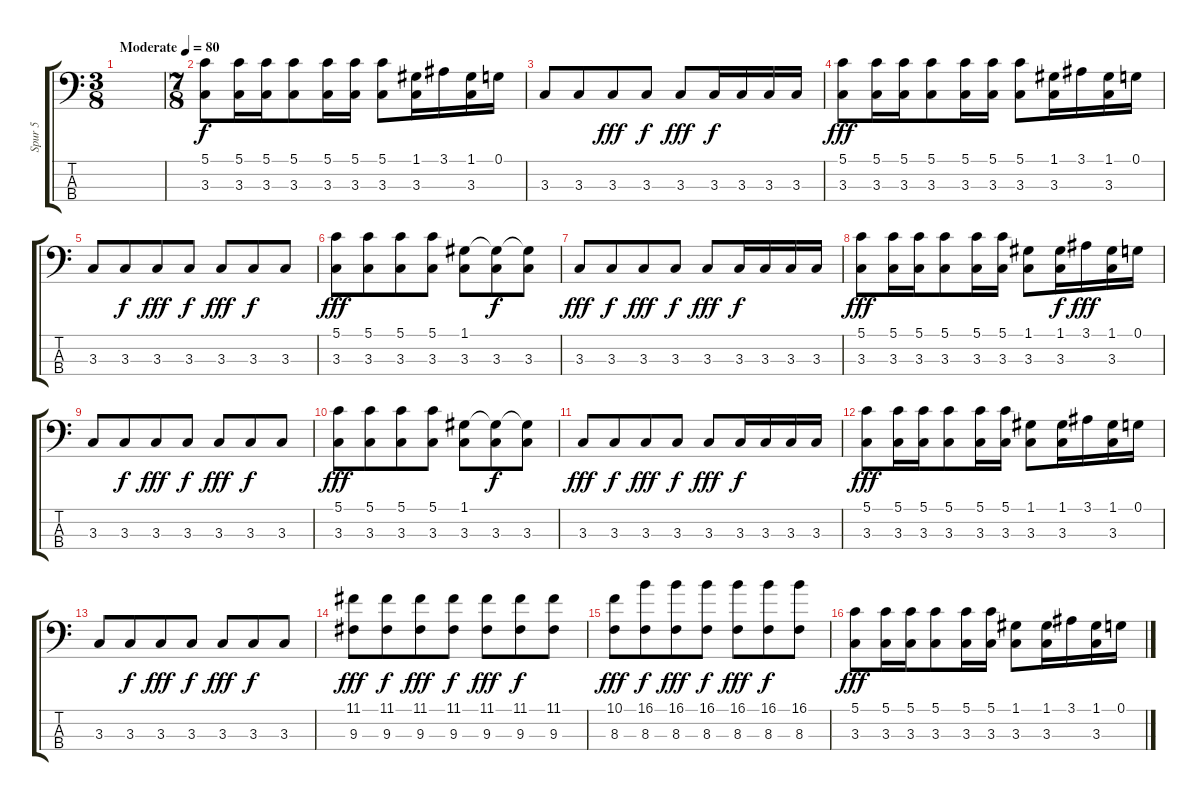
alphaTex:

\track ("Spur 5" "Spur 5") {instrument contrabass}
\staff {score tabs}
\tuning (G2 D2 A1 E1) {hide}
\ts (3 8)
\tempo (80 "Moderate")
\clef f4
\ks c
|
\ts (7 8)
(5.1 3.3).8 (5.1 3.3).16 (5.1 3.3).16 (5.1 3.3).8 (5.1 3.3).16 (5.1 3.3).16 (5.1 3.3).8 (1.1 3.3).16 3.1.16 (1.1 3.3).16 0.1.16 |
3.3.8 3.3.8{dy f} 3.3.8{dy fff} 3.3.8{dy f} 3.3.8{dy fff} 3.3.16{dy f} 3.3.16 3.3.16 3.3.16 |
(5.1 3.3).8{dy fff} (5.1 3.3).16 (5.1 3.3).16 (5.1 3.3).8 (5.1 3.3).16 (5.1 3.3).16 (5.1 3.3).8 (1.1 3.3).16 3.1.16 (1.1 3.3).16 0.1.16 |
3.3.8 3.3.8{dy f} 3.3.8{dy fff} 3.3.8{dy f} 3.3.8{dy fff} 3.3.8{dy f} 3.3.8 |
(5.1 3.3).8{dy fff} (5.1 3.3).8 (5.1 3.3).8 (5.1 3.3).8 (1.1 3.3).8 (1.1{t} 3.3).8{dy f} (1.1{t} 3.3).8 |
3.3.8{dy fff} 3.3.8{dy f} 3.3.8{dy fff} 3.3.8{dy f} 3.3.8{dy fff} 3.3.16{dy f} 3.3.16 3.3.16 3.3.16 |
(5.1 3.3).8{dy fff} (5.1 3.3).16 (5.1 3.3).16 (5.1 3.3).8 (5.1 3.3).16 (5.1 3.3).16 (1.1 3.3).8 (1.1 3.3).16{dy f} 3.1.16{dy fff} (1.1 3.3).16 0.1.16 |
3.3.8 3.3.8{dy f} 3.3.8{dy fff} 3.3.8{dy f} 3.3.8{dy fff} 3.3.8{dy f} 3.3.8 |
(5.1 3.3).8{dy fff} (5.1 3.3).8 (5.1 3.3).8 (5.1 3.3).8 (1.1 3.3).8 (1.1{t} 3.3).8{dy f} (1.1{t} 3.3).8 |
3.3.8{dy fff} 3.3.8{dy f} 3.3.8{dy fff} 3.3.8{dy f} 3.3.8{dy fff} 3.3.16{dy f} 3.3.16 3.3.16 3.3.16 |
(5.1 3.3).8{dy fff} (5.1 3.3).16 (5.1 3.3).16 (5.1 3.3).8 (5.1 3.3).16 (5.1 3.3).16 (1.1 3.3).8 (1.1 3.3).16 3.1.16 (1.1 3.3).16 0.1.16 |
3.3.8 3.3.8{dy f} 3.3.8{dy fff} 3.3.8{dy f} 3.3.8{dy fff} 3.3.8{dy f} 3.3.8 |
(11.1 9.3).8{dy fff} (11.1 9.3).8{dy f} (11.1 9.3).8{dy fff} (11.1 9.3).8{dy f} (11.1 9.3).8{dy fff} (11.1 9.3).8{dy f} (11.1 9.3).8 |
(10.1 8.3).8{dy fff} (16.1 8.3).8{dy f} (16.1 8.3).8{dy fff} (16.1 8.3).8{dy f} (16.1 8.3).8{dy fff} (16.1 8.3).8{dy f} (16.1 8.3).8 |
(5.1 3.3).8{dy fff} (5.1 3.3).16 (5.1 3.3).16 (5.1 3.3).8 (5.1 3.3).16 (5.1 3.3).16 (1.1 3.3).8 (1.1 3.3).16 3.1.16 (1.1 3.3).16 0.1.16
